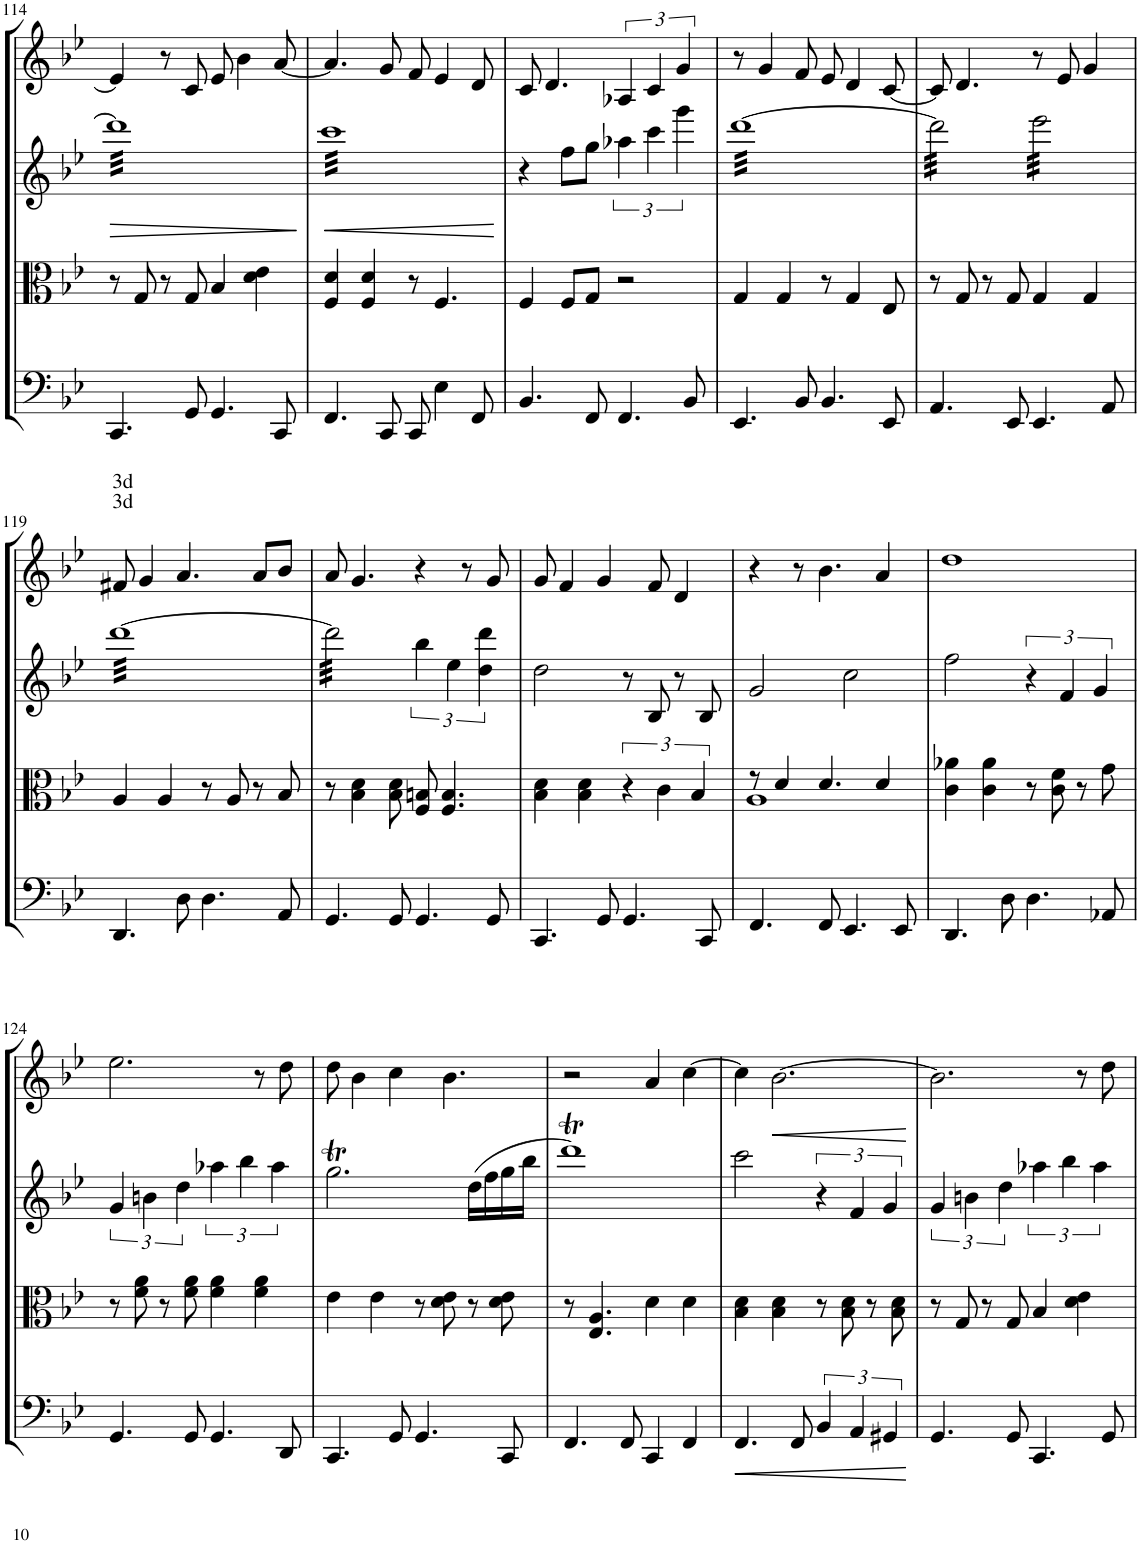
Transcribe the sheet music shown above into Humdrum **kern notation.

**kern	**dynam	**kern	**kern	**dynam	**kern	**dynam
*part4	*part4	*part3	*part2	*part2	*part1	*part1
*staff4	*staff4	*staff3	*staff2	*staff2	*staff1	*staff1
*I"Violoncello	*	*I"Viola	*I"Violin II	*	*I"Violin I	*
*I'Vc	*	*I'Vla	*I'Vln	*	*I'Vln	*
!!LO:PB:g=z
*clefF4	*	*clefC3	*clefG2	*	*clefG2	*
*k[b-e-]	*	*k[b-e-]	*k[b-e-]	*	*k[b-e-]	*
*M4/4	*	*M4/4	*M4/4	*	*M4/4	*
*met(c)	*	*met(c)	*met(c)	*	*met(c)	*
=114	=114	=114	=114	=114	=114	=114
!	!	!	!	!LO:HP:b	!	!
*	*	*	*tremolo	*	*	*
4.CC/	.	8r	32ddd]LLL	>	4e-/]	.
.	.	.	32ddd	.	.	.
.	.	.	32ddd	.	.	.
.	.	.	32ddd	.	.	.
.	.	8G/	32ddd	.	.	.
.	.	.	32ddd	.	.	.
.	.	.	32ddd	.	.	.
.	.	.	32ddd	.	.	.
.	.	8r	32ddd	.	8r	.
.	.	.	32ddd	.	.	.
.	.	.	32ddd	.	.	.
.	.	.	32ddd	.	.	.
8GG/	.	8G/	32ddd	.	8c/	.
.	.	.	32ddd	.	.	.
.	.	.	32ddd	.	.	.
.	.	.	32ddd	.	.	.
4.GG/	.	4B-/	32ddd	.	8e-/	.
.	.	.	32ddd	.	.	.
.	.	.	32ddd	.	.	.
.	.	.	32ddd	.	.	.
.	.	.	32ddd	.	4b-\	.
.	.	.	32ddd	.	.	.
.	.	.	32ddd	.	.	.
.	.	.	32ddd	.	.	.
.	.	4d\ 4e-\	32ddd	.	.	.
.	.	.	32ddd	.	.	.
.	.	.	32ddd	.	.	.
.	.	.	32ddd	.	.	.
8CC/	.	.	32ddd	.	[8a/	.
.	.	.	32ddd	.	.	.
.	.	.	32ddd	.	.	.
.	.	.	32dddJJJ	.	.	.
.	.	.	.	]	.	.
=115	=115	=115	=115	=115	=115	=115
!	!	!	!	!LO:HP:b	!	!
4.FF/	.	4F/ 4d/	32cccLLL	<	4.a/]	.
.	.	.	32ccc	.	.	.
.	.	.	32ccc	.	.	.
.	.	.	32ccc	.	.	.
.	.	.	32ccc	.	.	.
.	.	.	32ccc	.	.	.
.	.	.	32ccc	.	.	.
.	.	.	32ccc	.	.	.
.	.	4F/ 4d/	32ccc	.	.	.
.	.	.	32ccc	.	.	.
.	.	.	32ccc	.	.	.
.	.	.	32ccc	.	.	.
8CC/	.	.	32ccc	.	8g/	.
.	.	.	32ccc	.	.	.
.	.	.	32ccc	.	.	.
.	.	.	32ccc	.	.	.
8CC/	.	8r	32ccc	.	8f/	.
.	.	.	32ccc	.	.	.
.	.	.	32ccc	.	.	.
.	.	.	32ccc	.	.	.
4E-\	.	4.F/	32ccc	.	4e-/	.
.	.	.	32ccc	.	.	.
.	.	.	32ccc	.	.	.
.	.	.	32ccc	.	.	.
.	.	.	32ccc	.	.	.
.	.	.	32ccc	.	.	.
.	.	.	32ccc	.	.	.
.	.	.	32ccc	.	.	.
8FF/	.	.	32ccc	.	8d/	.
.	.	.	32ccc	.	.	.
.	.	.	32ccc	.	.	.
.	.	.	32cccJJJ	.	.	.
*	*	*	*Xtremolo	*	*	*
.	.	.	.	[	.	.
=116	=116	=116	=116	=116	=116	=116
4.BB-/	.	4F/	4r	.	8c/	.
.	.	.	.	.	4.d/	.
.	.	8F/L	8ff\L	.	.	.
8FF/	.	8G/J	8gg\J	.	.	.
4.FF/	.	2r	6aa-X\	.	6A-X/	.
.	.	.	6ccc\	.	6c/	.
.	.	.	6ggg\	.	6g/	.
8BB-/	.	.	.	.	.	.
=117	=117	=117	=117	=117	=117	=117
*	*	*	*tremolo	*	*	*
4.EE-/	.	4G/	[32dddLLL	.	8r	.
.	.	.	32ddd	.	.	.
.	.	.	32ddd	.	.	.
.	.	.	32ddd	.	.	.
.	.	.	32ddd	.	4g/	.
.	.	.	32ddd	.	.	.
.	.	.	32ddd	.	.	.
.	.	.	32ddd	.	.	.
.	.	4G/	32ddd	.	.	.
.	.	.	32ddd	.	.	.
.	.	.	32ddd	.	.	.
.	.	.	32ddd	.	.	.
8BB-/	.	.	32ddd	.	8f/	.
.	.	.	32ddd	.	.	.
.	.	.	32ddd	.	.	.
.	.	.	32ddd	.	.	.
4.BB-/	.	8r	32ddd	.	8e-/	.
.	.	.	32ddd	.	.	.
.	.	.	32ddd	.	.	.
.	.	.	32ddd	.	.	.
.	.	4G/	32ddd	.	4d/	.
.	.	.	32ddd	.	.	.
.	.	.	32ddd	.	.	.
.	.	.	32ddd	.	.	.
.	.	.	32ddd	.	.	.
.	.	.	32ddd	.	.	.
.	.	.	32ddd	.	.	.
.	.	.	32ddd	.	.	.
8EE-/	.	8E-/	32ddd	.	[8c/	.
.	.	.	32ddd	.	.	.
.	.	.	32ddd	.	.	.
.	.	.	32dddJJJ	.	.	.
=118	=118	=118	=118	=118	=118	=118
4.AA/	.	8r	32ddd\]LLL	.	8c/]	.
.	.	.	32ddd\	.	.	.
.	.	.	32ddd\	.	.	.
.	.	.	32ddd\	.	.	.
.	.	8G/	32ddd\	.	4.d/	.
.	.	.	32ddd\	.	.	.
.	.	.	32ddd\	.	.	.
.	.	.	32ddd\	.	.	.
.	.	8r	32ddd\	.	.	.
.	.	.	32ddd\	.	.	.
.	.	.	32ddd\	.	.	.
.	.	.	32ddd\	.	.	.
8EE-/	.	8G/	32ddd\	.	.	.
.	.	.	32ddd\	.	.	.
.	.	.	32ddd\	.	.	.
.	.	.	32ddd\JJJ	.	.	.
4.EE-/	.	4G/	32eee-\LLL	.	8r	.
.	.	.	32eee-\	.	.	.
.	.	.	32eee-\	.	.	.
.	.	.	32eee-\	.	.	.
.	.	.	32eee-\	.	8e-/	.
.	.	.	32eee-\	.	.	.
.	.	.	32eee-\	.	.	.
.	.	.	32eee-\	.	.	.
.	.	4G/	32eee-\	.	4g/	.
.	.	.	32eee-\	.	.	.
.	.	.	32eee-\	.	.	.
.	.	.	32eee-\	.	.	.
8AA/	.	.	32eee-\	.	.	.
.	.	.	32eee-\	.	.	.
.	.	.	32eee-\	.	.	.
.	.	.	32eee-\JJJ	.	.	.
!!LO:LB:g=z
=119	=119	=119	=119	=119	=119	=119
!	!	!	!	!	!LO:TX:a:t=3d	!
!	!	!	!	!	!LO:TX:a:t=3d	!
4.DD/	.	4A/	[32dddLLL	.	8f#X/	.
.	.	.	32ddd	.	.	.
.	.	.	32ddd	.	.	.
.	.	.	32ddd	.	.	.
.	.	.	32ddd	.	4g/	.
.	.	.	32ddd	.	.	.
.	.	.	32ddd	.	.	.
.	.	.	32ddd	.	.	.
.	.	4A/	32ddd	.	.	.
.	.	.	32ddd	.	.	.
.	.	.	32ddd	.	.	.
.	.	.	32ddd	.	.	.
8D\	.	.	32ddd	.	4.a/	.
.	.	.	32ddd	.	.	.
.	.	.	32ddd	.	.	.
.	.	.	32ddd	.	.	.
4.D\	.	8r	32ddd	.	.	.
.	.	.	32ddd	.	.	.
.	.	.	32ddd	.	.	.
.	.	.	32ddd	.	.	.
.	.	8A/	32ddd	.	.	.
.	.	.	32ddd	.	.	.
.	.	.	32ddd	.	.	.
.	.	.	32ddd	.	.	.
.	.	8r	32ddd	.	8a/L	.
.	.	.	32ddd	.	.	.
.	.	.	32ddd	.	.	.
.	.	.	32ddd	.	.	.
8AA/	.	8B-/	32ddd	.	8b-/J	.
.	.	.	32ddd	.	.	.
.	.	.	32ddd	.	.	.
.	.	.	32dddJJJ	.	.	.
=120	=120	=120	=120	=120	=120	=120
4.GG/	.	8r	32ddd\]LLL	.	8a/	.
.	.	.	32ddd\	.	.	.
.	.	.	32ddd\	.	.	.
.	.	.	32ddd\	.	.	.
.	.	4B-\ 4d\	32ddd\	.	4.g/	.
.	.	.	32ddd\	.	.	.
.	.	.	32ddd\	.	.	.
.	.	.	32ddd\	.	.	.
.	.	.	32ddd\	.	.	.
.	.	.	32ddd\	.	.	.
.	.	.	32ddd\	.	.	.
.	.	.	32ddd\	.	.	.
8GG/	.	8B-\ 8d\	32ddd\	.	.	.
.	.	.	32ddd\	.	.	.
.	.	.	32ddd\	.	.	.
.	.	.	32ddd\JJJ	.	.	.
*	*	*	*Xtremolo	*	*	*
4.GG/	.	8F/ 8Bn/	6bb-\	.	4r	.
.	.	4.F/ 4.B/	.	.	.	.
.	.	.	6ee-\	.	.	.
.	.	.	.	.	8r	.
.	.	.	6dd\ 6ddd\	.	.	.
8GG/	.	.	.	.	8g/	.
=121	=121	=121	=121	=121	=121	=121
4.CC/	.	4B-\ 4d\	2dd\	.	8g/	.
.	.	.	.	.	4f/	.
.	.	4B-\ 4d\	.	.	.	.
8GG/	.	.	.	.	4g/	.
4.GG/	.	6r	8r	.	.	.
.	.	.	8B-/	.	8f/	.
.	.	6c\	.	.	.	.
.	.	.	8r	.	4d/	.
.	.	6B-/	.	.	.	.
8CC/	.	.	8B-/	.	.	.
=122	=122	=122	=122	=122	=122	=122
*	*	*^	*	*	*	*
4.FF/	.	8r	1A	2g/	.	4r	.
.	.	4d/	.	.	.	.	.
.	.	.	.	.	.	8r	.
8FF/	.	4.d/	.	.	.	4.b-\	.
4.EE-/	.	.	.	2cc\	.	.	.
.	.	4d/	.	.	.	4a/	.
8EE-/	.	.	.	.	.	.	.
*	*	*v	*v	*	*	*	*
=123	=123	=123	=123	=123	=123	=123
4.DD/	.	4c\ 4a-X\	2ff\	.	1dd	.
.	.	4c\ 4a-\	.	.	.	.
8D\	.	.	.	.	.	.
4.D\	.	8r	6r	.	.	.
.	.	8c\ 8f\	.	.	.	.
.	.	.	6f/	.	.	.
.	.	8r	.	.	.	.
.	.	.	6g/	.	.	.
8AA-X/	.	8g\	.	.	.	.
!!LO:LB:g=z
=124	=124	=124	=124	=124	=124	=124
4.GG/	.	8r	6g/	.	2.ee-\	.
.	.	8f\ 8a\	.	.	.	.
.	.	.	6bn\	.	.	.
.	.	8r	.	.	.	.
.	.	.	6dd\	.	.	.
8GG/	.	8f\ 8a\	.	.	.	.
4.GG/	.	4f\ 4a\	6aa-X\	.	.	.
.	.	.	6bb-\	.	.	.
.	.	4f\ 4a\	.	.	8r	.
.	.	.	6aa-\	.	.	.
8DD/	.	.	.	.	8dd\	.
=125	=125	=125	=125	=125	=125	=125
4.CC/	.	4e-\	2.ggT\	.	8dd\	.
.	.	.	.	.	4b-\	.
.	.	4e-\	.	.	.	.
8GG/	.	.	.	.	4cc\	.
4.GG/	.	8r	.	.	.	.
.	.	8d\ 8e-\	.	.	4.b-\	.
.	.	8r	(16dd\LL	.	.	.
.	.	.	16ff\	.	.	.
8CC/	.	8d\ 8e-\	16gg\	.	.	.
.	.	.	16bb-\JJ	.	.	.
=126	=126	=126	=126	=126	=126	=126
4.FF/	.	8r	1dddt)	.	2r	.
.	.	4.E-/ 4.A/	.	.	.	.
8FF/	.	.	.	.	.	.
4CC/	.	4d\	.	.	4a/	.
4FF/	.	4d\	.	.	[4cc\	.
=127	=127	=127	=127	=127	=127	=127
!	!LO:HP:b	!	!	!	!	!
4.FF/	<	4B-\ 4d\	2ccc\	.	4cc\]	.
!	!	!	!	!	!	!LO:HP:b
.	.	4B-\ 4d\	.	.	[2.b-\	<
8FF/	.	.	.	.	.	.
6BB-/	.	8r	6r	.	.	.
.	.	8B-\ 8d\	.	.	.	.
6AA/	.	.	6f/	.	.	.
.	.	8r	.	.	.	.
6GG#X/	.	.	6g/	.	.	.
.	.	8B-\ 8d\	.	.	.	.
.	[	.	.	.	.	[
=128	=128	=128	=128	=128	=128	=128
4.GG/	.	8r	6g/	.	2.b-\]	.
.	.	8G/	.	.	.	.
.	.	.	6bn\	.	.	.
.	.	8r	.	.	.	.
.	.	.	6dd\	.	.	.
8GG/	.	8G/	.	.	.	.
4.CC/	.	4B-/	6aa-X\	.	.	.
.	.	.	6bb-\	.	.	.
.	.	4d\ 4e-\	.	.	8r	.
.	.	.	6aa-\	.	.	.
8GG/	.	.	.	.	8dd\	.
=	=	=	=	=	=	=
*-	*-	*-	*-	*-	*-	*-
